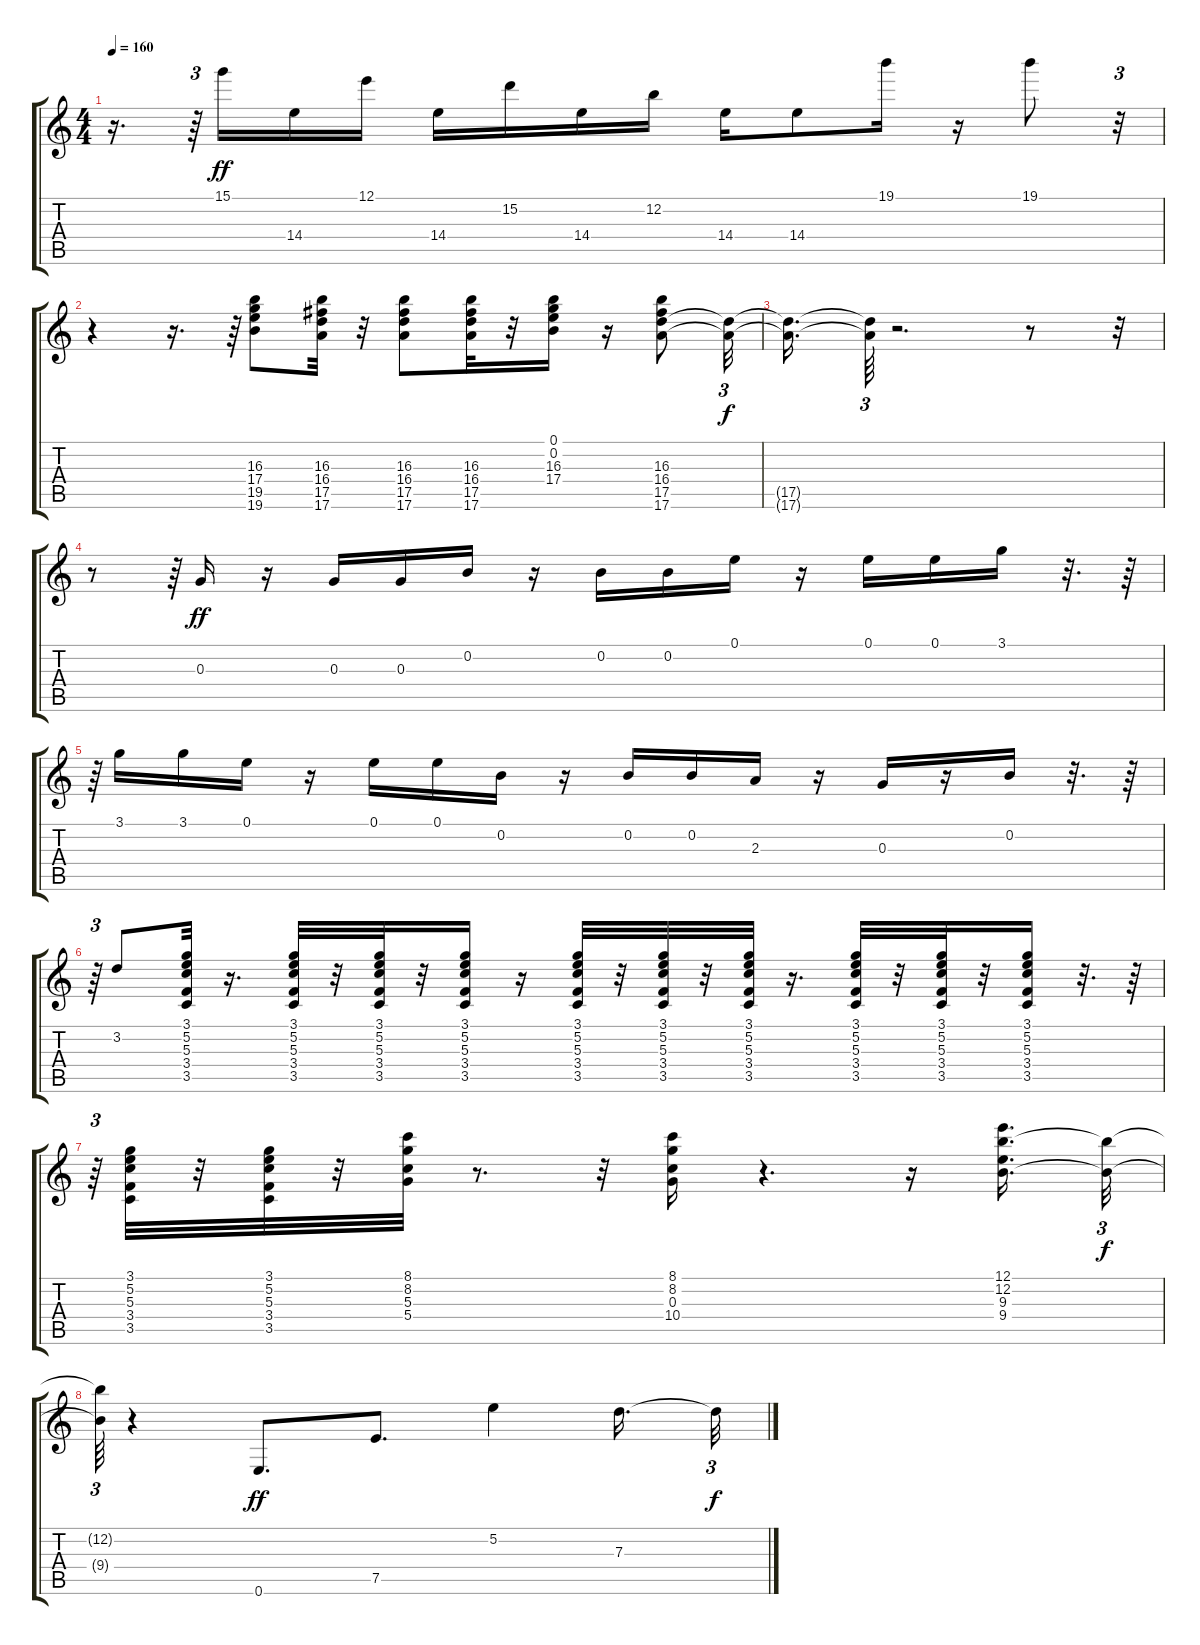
\track "" {instrument distortionguitar}
\staff {score tabs}
\tuning (E4 B3 G3 D3 A2 E2) {hide}
\ts (4 4)
\tempo 160
\clef g2
\ks c
r.16{d dy ff} r.64{tu (3 2)} 15.1.16 14.4.16 12.1.16 14.4.16 15.2.16 14.4.16 12.2.16 14.4.16 14.4.8 19.1.16 r.16 19.1.8 r.32{tu (3 2)} |
r.4 r.16{d} r.64{tu (3 2)} (16.3 17.4 19.5 19.6).8 (16.3 16.4 17.5 17.6).32 r.32 (16.3 16.4 17.5 17.6).8 (16.3 16.4 17.5 17.6).32 r.32 (0.1 0.2 16.3 17.4).16 r.16 (16.3 16.4 17.5 17.6).8 (17.5{t} 17.6{t}).32{tu (3 2) dy f} |
(17.5{t} 17.6{t}).16{d} (17.5{t} 17.6{t}).64{tu (3 2)} r.2{d} r.8 r.32{tu (3 2)} |
r.8 r.64{tu (3 2)} 0.3.16{dy ff} r.16 0.3.16 0.3.16 0.2.16 r.16 0.2.16 0.2.16 0.1.16 r.16 0.1.16 0.1.16 3.1.16 r.32{d} r.64 |
r.64{tu (3 2)} 3.1.16 3.1.16 0.1.16 r.16 0.1.16 0.1.16 0.2.16 r.16 0.2.16 0.2.16 2.3.16 r.16 0.3.16 r.16 0.2.16 r.32{d} r.64 |
r.64{tu (3 2)} 3.2.8 (3.1 5.2 5.3 3.4 3.5).32 r.16{d} (3.1 5.2 5.3 3.4 3.5).32 r.32 (3.1 5.2 5.3 3.4 3.5).32 r.32 (3.1 5.2 5.3 3.4 3.5).16 r.16 (3.1 5.2 5.3 3.4 3.5).32 r.32 (3.1 5.2 5.3 3.4 3.5).32 r.32 (3.1 5.2 5.3 3.4 3.5).32 r.16{d} (3.1 5.2 5.3 3.4 3.5).32 r.32 (3.1 5.2 5.3 3.4 3.5).32 r.32 (3.1 5.2 5.3 3.4 3.5).16 r.32{d} r.64 |
r.64{tu (3 2)} (3.1 5.2 5.3 3.4 3.5).32 r.32 (3.1 5.2 5.3 3.4 3.5).32 r.32 (8.1 8.2 5.3 5.4).32 r.8{d} r.32 (8.1 8.2 0.3 10.4).16 r.4{d} r.16 (12.1 12.2 9.3 9.4).16{d} (12.2{t} 9.4{t}).32{tu (3 2) dy f} |
(12.2{t} 9.4{t}).64{tu (3 2)} r.4 0.6.8{d dy ff} 7.5.8{d} 5.2.4 7.3.16{d} 7.3{t}.32{tu (3 2) dy f}
